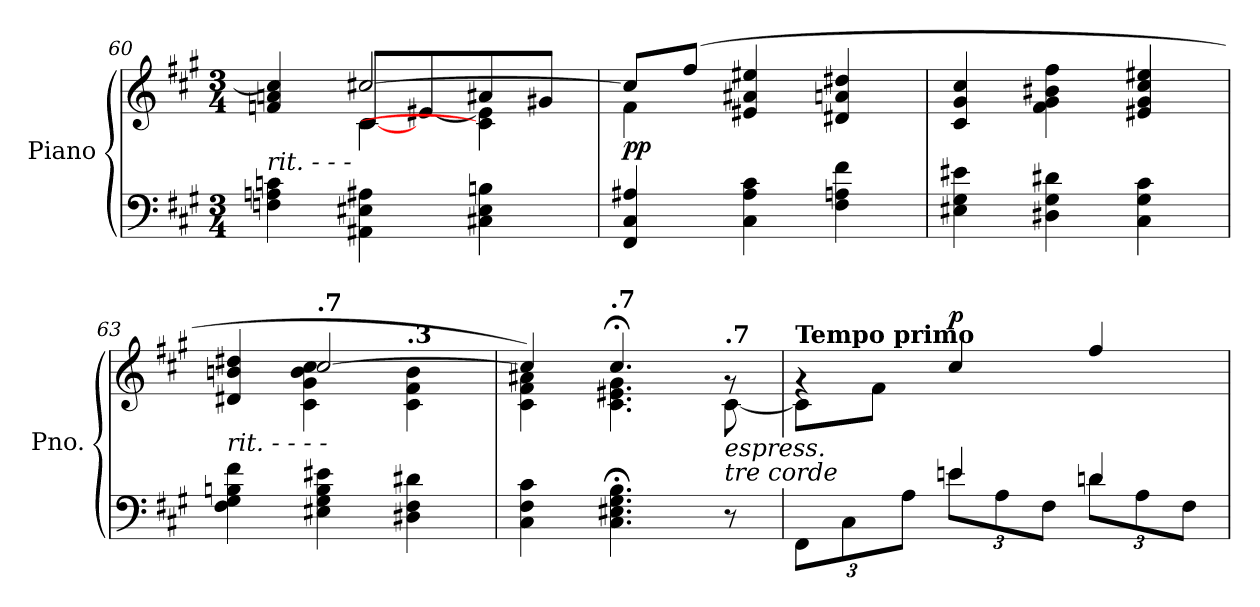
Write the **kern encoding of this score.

**kern	**kern	**dynam
*part1	*part1	*part1
*staff2	*staff1	*staff1/2
*I"Piano	*	*
*I'Pno.	*	*
*clefF4	*clefG2	*
*k[f#c#g#]	*k[f#c#g#]	*
*M3/4	*M3/4	*
=60	=60	=60
*	*^	*
*	*	*^	*
!	!LO:TX:b:i:t=rit.  -         -         -	!	!	!
4Fn\ 4An\ 4cn\	4fn/ 4an/ 4cc/]	4ryy	4ryy	.
4AA#X\ 4E#X\ 4A#X\	[2cc#X/	[8c#/L	4c#\	.
.	.	[8e#X/	.	.
4C#X\ 4E#\ 4Bn\	.	8a#X/	4c#\] 4e#\]	.
.	.	8g#X/J	.	.
*	*	*v	*v	*
=61	=61	=61	=61
!	!	!	!LO:DY:b
4FF#/ 4C#/ 4A#X/	8cc#/L]	4f#\	pp
.	(>8ff#/J	.	.
4C#\ 4A#\ 4c#\	4e#X/ 4a#X/ 4ee#X/	2ryy	.
4F#\ 4An\ 4f#\	4d#X/ 4an/ 4dd#X/	.	.
*	*v	*v	*
!!LO:LB:g=z
=62	=62	=62
4E#X\ 4G#\ 4e#X\	4c#/ 4g#/ 4cc#/	.
4D#X\ 4G#\ 4d#X\	4f#\ 4g#\ 4b#X\ 4ff#\	.
4C#\ 4G#\ 4c#\	4e#X/ 4g#/ 4cc#/ 4ee#X/	.
=63	=63	=63
*	*MM60	*
*	*^	*
!	!LO:TX:b:i:t=rit. -      -      -      -	!	!
4F#\ 4G#\ 4Bn\ 4f#\	4d#X/ 4bn/ 4dd#X/	4ryy	.
*	*MM56	*	*
!	!LO:TX:a:B:t=.7	!	!
4E#X\ 4G#\ 4B\ 4e#X\	[2cc#/	4c#\ 4g#\ 4b\ 4cc#\	.
*	*MM53	*	*
!	!	!LO:TX:a:B:t=.3	!
4D#X\ 4F#\ 4d#X\	.	4c#\ 4f#\ 4b\	.
=64	=64	=64	=64
*	*MM50	*	*
4C#\ 4F#\ 4c#\	4cc#/])	4c#\ 4f#\ 4a#X\	.
*	*MM46	*	*
!	!LO:TX:a:B:t=.7	!	!
4.C#\; 4.E#X\; 4.G#\; 4.B\;	4.cc#;</	4.c#\ 4.e#X\ 4.g#\	.
*	*MM41	*	*
!	!LO:TX:b:i:t=espress.	!	!
!	!LO:TX:b:i:t=tre corde	!	!
!	!LO:TX:a:B:t=.7	!	!
8r	8rg	[8c#\	.
=65	=65	=65	=65
*^	*	*	*
*	*Xbrackettup	*	*	*
!	!	!LO:TX:a:B:t=Tempo primo	!	!
4ryy	12FF#\L	4rg	8c#\L]	.
.	12C#\	.	.	.
.	.	.	8f#\J	.
.	12A\J	.	.	.
!	!	!	!	!LO:DY:a
4en/	12e\L	4cc#/	2ryy	p
.	12A\	.	.	.
.	12F#\J	.	.	.
4dn/	12d\L	4ff#/	.	.
.	12A\	.	.	.
.	12F#\J	.	.	.
*v	*v	*	*	*
*	*v	*v	*
=	=	=
*-	*-	*-
